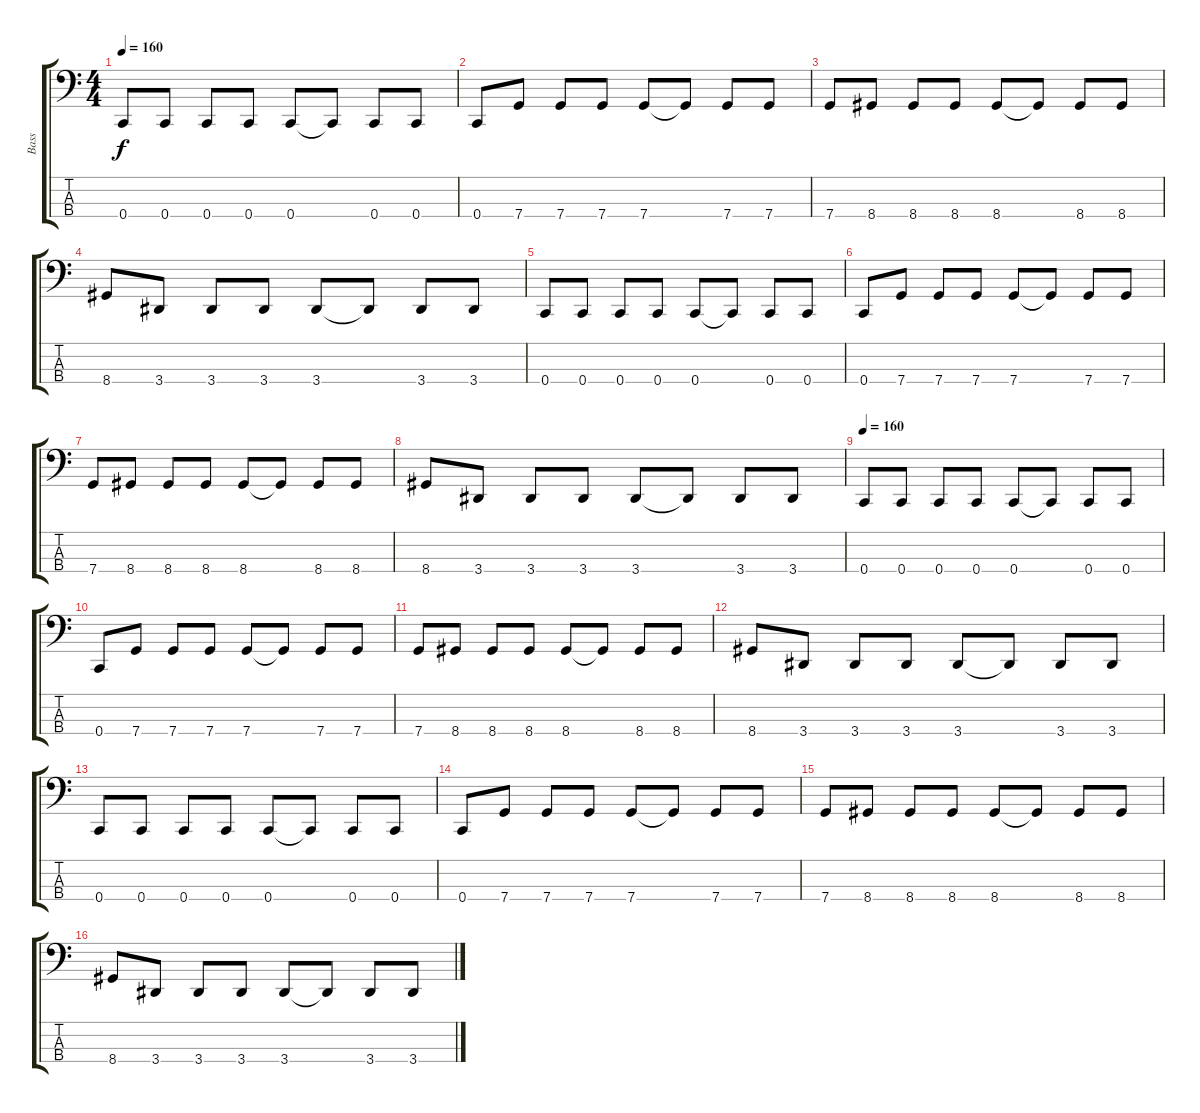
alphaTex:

\track ("Bass" "Bass") {instrument electricbasspick}
\staff {score tabs}
\tuning (F2 C2 G1 C1) {hide}
\ts (4 4)
\tempo 160
\clef f4
\ks c
0.4.8{dy f} 0.4.8 0.4.8 0.4.8 0.4.8 0.4{t}.8 0.4.8 0.4.8 |
0.4.8 7.4.8 7.4.8 7.4.8 7.4.8 7.4{t}.8 7.4.8 7.4.8 |
7.4.8 8.4.8 8.4.8 8.4.8 8.4.8 8.4{t}.8 8.4.8 8.4.8 |
8.4.8 3.4.8 3.4.8 3.4.8 3.4.8 3.4{t}.8 3.4.8 3.4.8 |
0.4.8 0.4.8 0.4.8 0.4.8 0.4.8 0.4{t}.8 0.4.8 0.4.8 |
0.4.8 7.4.8 7.4.8 7.4.8 7.4.8 7.4{t}.8 7.4.8 7.4.8 |
7.4.8 8.4.8 8.4.8 8.4.8 8.4.8 8.4{t}.8 8.4.8 8.4.8 |
8.4.8 3.4.8 3.4.8 3.4.8 3.4.8 3.4{t}.8 3.4.8 3.4.8 |
\tempo 160
0.4.8 0.4.8 0.4.8 0.4.8 0.4.8 0.4{t}.8 0.4.8 0.4.8 |
0.4.8 7.4.8 7.4.8 7.4.8 7.4.8 7.4{t}.8 7.4.8 7.4.8 |
7.4.8 8.4.8 8.4.8 8.4.8 8.4.8 8.4{t}.8 8.4.8 8.4.8 |
8.4.8 3.4.8 3.4.8 3.4.8 3.4.8 3.4{t}.8 3.4.8 3.4.8 |
0.4.8 0.4.8 0.4.8 0.4.8 0.4.8 0.4{t}.8 0.4.8 0.4.8 |
0.4.8 7.4.8 7.4.8 7.4.8 7.4.8 7.4{t}.8 7.4.8 7.4.8 |
7.4.8 8.4.8 8.4.8 8.4.8 8.4.8 8.4{t}.8 8.4.8 8.4.8 |
8.4.8 3.4.8 3.4.8 3.4.8 3.4.8 3.4{t}.8 3.4.8 3.4.8
